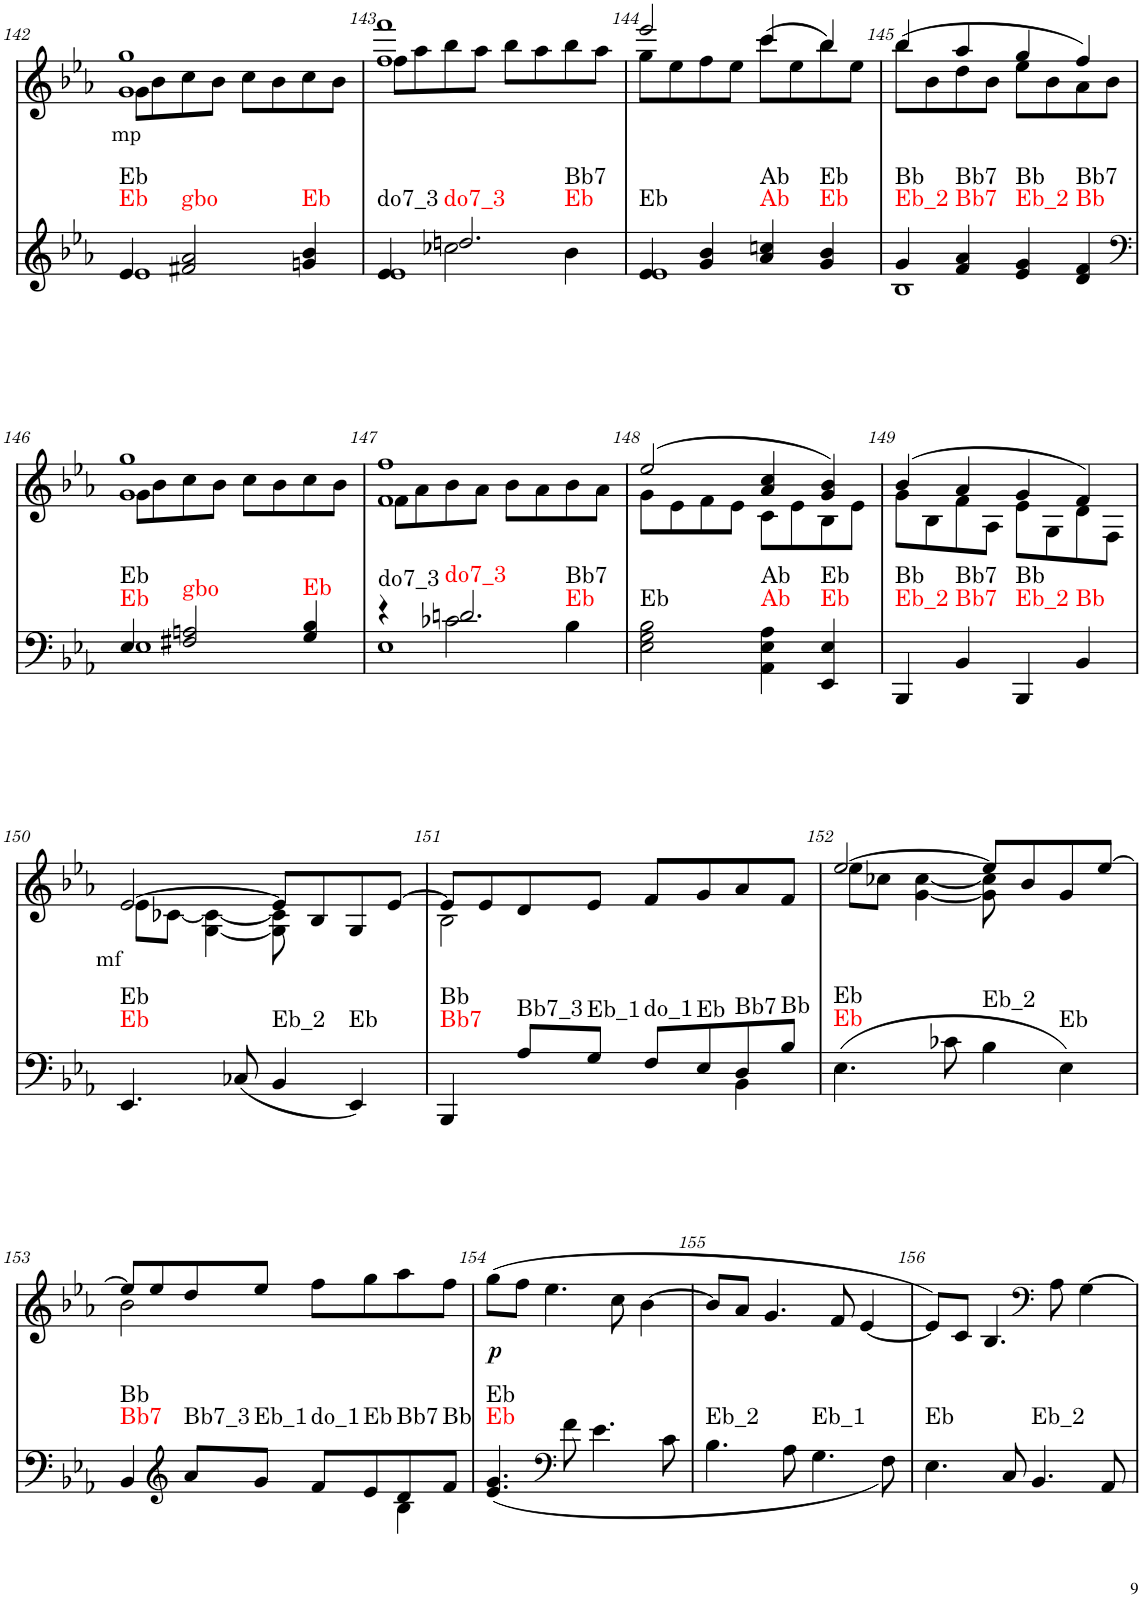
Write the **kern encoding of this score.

**kern	**harte	**kern	**text
*part2	*part2	*part1	*part1
*staff2	*	*staff1	*staff1
*I"piano	*	*I"piano	*
*I'Pno	*	*I'Pno	*
!!LO:PB:g=z
*clefG2	*	*clefG2	*
*k[b-e-a-]	*	*k[b-e-a-]	*
*E-:	*	*E-:	*
*M2/2	*	*M2/2	*
*met(c|)	*	*met(c|)	*
=142	=142	=142	=142
*^	*	*^	*
!	!	!LO:H:n=1:kt=Eb	!	!	!LO:LY:b
!	!	!LO:H:n=2:kt=Eb	!	!	!
4e-/	1e-	N N	1g 1gg	8g\L	mp
.	.	.	.	8b-\	.
!	!	!LO:H:kt=gbo	!	!	!
2f#X/ 2a-/	.	N	.	8cc\	.
.	.	.	.	8b-\J	.
.	.	.	.	8cc\L	.
.	.	.	.	8b-\	.
!	!	!LO:H:kt=Eb	!	!	!
4gn/ 4b-/	.	N	.	8cc\	.
.	.	.	.	8b-\J	.
=143	=143	=143	=143	=143	=143
*	*^	*	*	*	*
!	!	!	!LO:H:kt=do7_3	!	!	!
4e-/	4ryy	1e-	N	1ff 1fff	8ff\L	.
.	.	.	.	.	8aa-\	.
!	!	!	!LO:H:n=1:kt=do7_3	!	!	!
!	!	!	!LO:H:n=2:kt=Eb	!	!	!
!	!	!	!LO:H:n=3:kt=Bb7	!	!	!
2.ddn/	2cc-X\	.	N N N	.	8bb-\	.
.	.	.	.	.	8aa-\J	.
.	.	.	.	.	8bb-\L	.
.	.	.	.	.	8aa-\	.
.	4b-\	.	.	.	8bb-\	.
.	.	.	.	.	8aa-\J	.
*	*v	*v	*	*	*	*
=144	=144	=144	=144	=144	=144
!	!	!LO:H:kt=Eb	!	!	!
4e-/	1e-	N	2eee-/	8gg\L	.
.	.	.	.	8ee-\	.
4g/ 4b-/	.	.	.	8ff\	.
.	.	.	.	8ee-\J	.
!	!	!LO:H:n=1:kt=Ab	!	!	!
!	!	!LO:H:n=2:kt=Ab	!	!	!
4a-/ 4ccn/	.	N N	4ccc/	(>8ccc\L	.
.	.	.	.	8ee-\	.
!	!	!LO:H:n=1:kt=Eb	!	!	!
!	!	!LO:H:n=2:kt=Eb	!	!	!
4g/ 4b-/	.	N N	4bb-/	8bb-\)	.
.	.	.	.	8ee-\J	.
=145	=145	=145	=145	=145	=145
!	!	!LO:H:n=1:kt=Eb_2	!	!	!
!	!	!LO:H:n=2:kt=Bb	!	!	!
4g/	1B-	N N	4bb-/	(>8bb-\L	.
.	.	.	.	8b-\	.
!	!	!LO:H:n=1:kt=Bb7	!	!	!
!	!	!LO:H:n=2:kt=Bb7	!	!	!
4f/ 4a-/	.	N N	4aa-/	8dd\	.
.	.	.	.	8b-\J	.
!	!	!LO:H:n=1:kt=Eb_2	!	!	!
!	!	!LO:H:n=2:kt=Bb	!	!	!
4e-/ 4g/	.	N N	4gg/	8ee-\L	.
.	.	.	.	8b-\	.
!	!	!LO:H:n=1:kt=Bb	!	!	!
!	!	!LO:H:n=2:kt=Bb7	!	!	!
4d/ 4f/	.	N N	(4ff/	8a-\	.
.	.	.	.	8b-\J	.
!!LO:LB:g=z	!!
=146	=146	=146	=146	=146	=146
*clefF4	*	*	*	*	*
!	!	!LO:H:n=1:kt=Eb	!	!	!
!	!	!LO:H:n=2:kt=Eb	!	!	!
4E-/	1E-	N N	1g 1gg	8g\L	.
.	.	.	.	8b-\	.
!	!	!LO:H:kt=gbo	!	!	!
2F#X/ 2An/	.	N	.	8cc\	.
.	.	.	.	8b-\J	.
.	.	.	.	8cc\L	.
.	.	.	.	8b-\	.
!	!	!LO:H:kt=Eb	!	!	!
4G/ 4B-/	.	N	.	8cc\	.
.	.	.	.	8b-\J	.
=147	=147	=147	=147	=147	=147
*	*^	*	*	*	*
!	!	!	!LO:H:kt=do7_3	!	!	!
4r	4ryy	1E-	N	1f 1ff	8f\L	.
.	.	.	.	.	8a-\	.
!	!	!	!LO:H:n=1:kt=do7_3	!	!	!
!	!	!	!LO:H:n=2:kt=Eb	!	!	!
!	!	!	!LO:H:n=3:kt=Bb7	!	!	!
2.dn/	2c-X\	.	N N N	.	8b-\	.
.	.	.	.	.	8a-\J	.
.	.	.	.	.	8b-\L	.
.	.	.	.	.	8a-\	.
.	4B-\	.	.	.	8b-\	.
.	.	.	.	.	8a-\J	.
*v	*v	*v	*	*	*	*
=148	=148	=148	=148	=148
!	!LO:H:kt=Eb	!	!	!
2E-\ 2G\ 2B-\	N	2ee-/	8g\L	.
.	.	.	8e-\	.
.	.	.	8f\	.
.	.	.	8e-\J	.
!	!LO:H:n=1:kt=Ab	!	!	!
!	!LO:H:n=2:kt=Ab	!	!	!
4AA-\ 4E-\ 4A-\	N N	4a-/ 4cc/	8c\L	.
.	.	.	8e-\	.
!	!LO:H:n=1:kt=Eb	!	!	!
!	!LO:H:n=2:kt=Eb	!	!	!
4EE-/ 4E-/	N N	4g/ 4b-/)	8B-\	.
.	.	.	8e-\J	.
=149	=149	=149	=149	=149
!	!LO:H:n=1:kt=Eb_2	!	!	!
!	!LO:H:n=2:kt=Bb	!	!	!
4BBB-/	N N	(4b-/	8g\L	.
.	.	.	8B-\	.
!	!LO:H:n=1:kt=Bb7	!	!	!
!	!LO:H:n=2:kt=Bb7	!	!	!
4BB-/	N N	4a-/	8f\	.
.	.	.	8A-\J	.
!	!LO:H:n=1:kt=Eb_2	!	!	!
!	!LO:H:n=2:kt=Bb	!	!	!
4BBB-/	N N	4g/	8e-\L	.
.	.	.	8G\	.
!	!LO:H:kt=Bb	!	!	!
4BB-/	N	4f/)	8d\	.
.	.	.	8F\J	.
!!LO:LB:g=z	!!
=150	=150	=150	=150	=150
!	!LO:H:n=1:kt=Eb	!	!	!LO:LY:b
!	!LO:H:n=2:kt=Eb	!	!	!
4.EE-/	N N	[2e-/	8e-\L	mf
.	.	.	[8c-X\J	.
.	.	.	[4G\ 4c-\_	.
(8C-X/	.	.	.	.
!	!LO:H:kt=Eb_2	!	!	!
4BB-/	N	8e-/L]	8G\] 8c-\]	.
.	.	8B-/	4.ryy	.
!	!LO:H:kt=Eb	!	!	!
4EE-/)	N	8G/	.	.
.	.	[8e-/J	.	.
=151	=151	=151	=151	=151
*^	*	*	*	*
!	!	!LO:H:n=1:kt=Bb7	!	!	!
!	!	!LO:H:n=2:kt=Bb	!	!	!
4BBB-/	2.ryy	N N	8e-/L]	2B-\	.
.	.	.	8e-/	.	.
!	!	!LO:H:kt=Bb7_3	!	!	!
8A-/L	.	N	8d/	.	.
!	!	!LO:H:kt=Eb_1	!	!	!
8G/J	.	N	8e-/J	.	.
!	!	!LO:H:kt=do_1	!	!	!
8F/L	.	N	8f/L	2ryy	.
!	!	!LO:H:kt=Eb	!	!	!
8E-/	.	N	8g/	.	.
!	!	!LO:H:kt=Bb7	!	!	!
8D/	4BB-\	N	8a-/	.	.
!	!	!LO:H:kt=Bb	!	!	!
8B-/J	.	N	8f/J	.	.
*v	*v	*	*	*	*
=152	=152	=152	=152	=152
!	!LO:H:n=1:kt=Eb	!	!	!
!	!LO:H:n=2:kt=Eb	!	!	!
(4.E-\	N N	[2ee-/	8ee-\L	.
.	.	.	8cc-X\J	.
.	.	.	[4g\ [4cc-\	.
8c-X\	.	.	.	.
!	!LO:H:kt=Eb_2	!	!	!
4B-\	N	8ee-/L]	8g\] 8cc-\]	.
.	.	8b-/	4.ryy	.
!	!LO:H:kt=Eb	!	!	!
4E-\)	N	8g/	.	.
.	.	[8ee-/J	.	.
!!LO:LB:g=z	!!
=153	=153	=153	=153	=153
*^	*	*	*	*
!	!	!LO:H:n=1:kt=Bb7	!	!	!
!	!	!LO:H:n=2:kt=Bb	!	!	!
4BB-/	2.ryy	N N	2b-\	8ee-/L]	.
.	.	.	.	8ee-/	.
*clefG2	*	*	*	*	*
!	!	!LO:H:kt=Bb7_3	!	!	!
8a-/L	.	N	.	8dd/	.
!	!	!LO:H:kt=Eb_1	!	!	!
8g/J	.	N	.	8ee-/J	.
!	!	!LO:H:kt=do_1	!	!	!
8f/L	.	N	8ff\L	2ryy	.
!	!	!LO:H:kt=Eb	!	!	!
8e-/	.	N	8gg\	.	.
!	!	!LO:H:kt=Bb7	!	!	!
8d/	4B-\	N	8aa-\	.	.
!	!	!LO:H:kt=Bb	!	!	!
8f/J	.	N	8ff\J	.	.
*v	*v	*	*	*	*
*	*	*v	*v	*
=154	=154	=154	=154
!	!LO:H:n=1:kt=Eb	!	!LO:LY:b
!	!LO:H:n=2:kt=Eb	!	!
(<4.e-/ 4.g/	N N	(8gg\L	.
.	.	8ff\J	.
.	.	4.ee-\	.
*clefF4	*	*	*
8f\	.	.	.
4.e-\	.	.	.
.	.	8cc\	.
.	.	[4b-\	.
8c\	.	.	.
=155	=155	=155	=155
!	!LO:H:kt=Eb_2	!	!
4.B-\	N	8b-/L]	.
.	.	8a-/J	.
.	.	4.g/	.
8A-\	.	.	.
!	!LO:H:kt=Eb_1	!	!
4.G\	N	.	.
.	.	8f/	.
.	.	[4e-/	.
8F\)	.	.	.
=156	=156	=156	=156
!	!LO:H:kt=Eb	!	!
4.E-\	N	8e-/L])	.
.	.	8c/J	.
.	.	4.B-/	.
8C/	.	.	.
!	!LO:H:kt=Eb_2	!	!
4.BB-/	N	.	.
*	*	*clefF4	*
.	.	8A-\	.
.	.	[4G\	.
8AA-/	.	.	.
=	=	=	=
*-	*-	*-	*-
